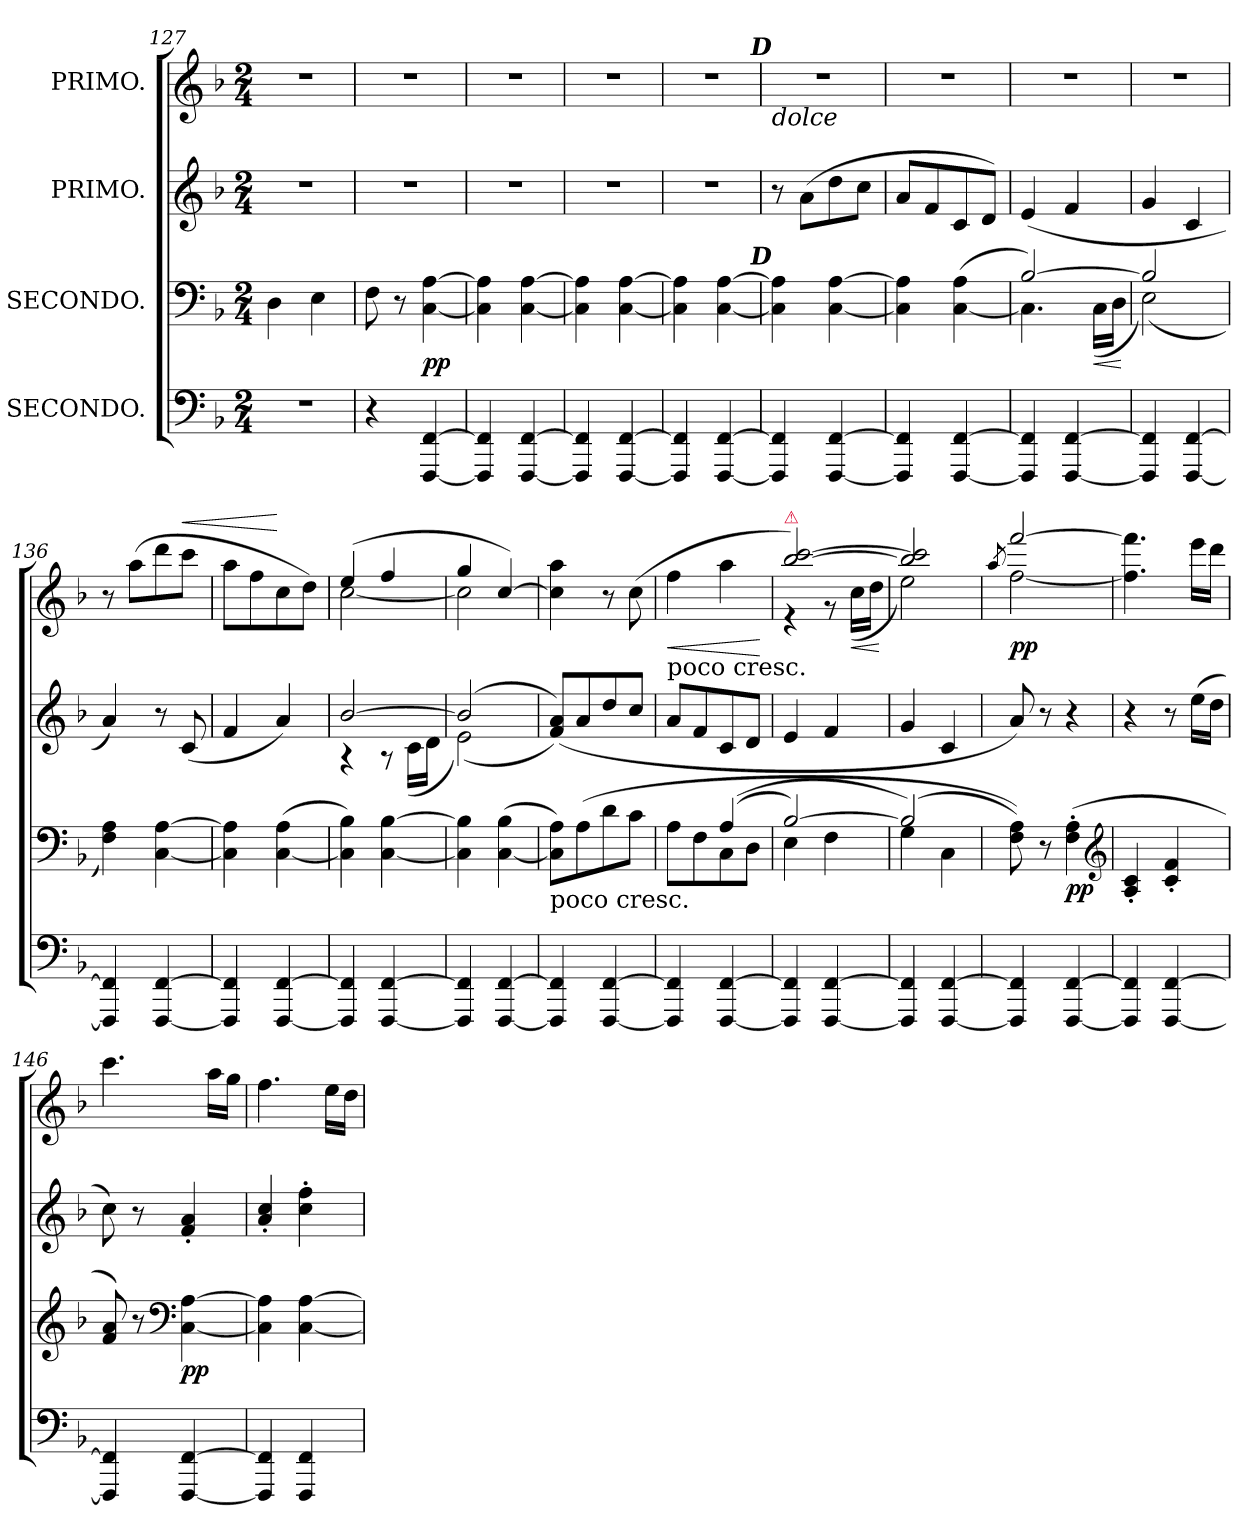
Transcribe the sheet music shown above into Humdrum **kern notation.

**kern	**kern	**dynam	**kern	**kern	**dynam
*part4	*part3	*part3	*part2	*part1	*part1
*staff4	*staff3	*staff3	*staff2	*staff1	*staff1
*I"SECONDO.	*I"SECONDO.	*	*I"PRIMO.	*I"PRIMO.	*
*clefF4	*clefF4	*	*clefG2	*clefG2	*
*k[b-]	*k[b-]	*	*k[b-]	*k[b-]	*
*d:	*d:	*	*d:	*d:	*
*M2/4	*M2/4	*	*M2/4	*M2/4	*
=127	=127	=127	=127	=127	=127
2r	4D\	.	2r	2r	.
.	4E\	.	.	.	.
=128	=128	=128	=128	=128	=128
4r	8F\	.	2r	2r	.
.	8r	.	.	.	.
[4FFF/ [4FF/	[4C\ [4A\	pp	.	.	.
=129	=129	=129	=129	=129	=129
4FFF]/ 4FF]/	4C]\ 4A]\	.	2r	2r	.
[4FFF/ [4FF/	[4C\ [4A\	.	.	.	.
=130	=130	=130	=130	=130	=130
4FFF]/ 4FF]/	4C]\ 4A]\	.	2r	2r	.
[4FFF/ [4FF/	[4C\ [4A\	.	.	.	.
=131	=131	=131	=131	=131	=131
4FFF]/ 4FF]/	4C]\ 4A]\	.	2r	2r	.
[4FFF/ [4FF/	[4C\ [4A\	.	.	.	.
=132	=132	=132	=132	=132	=132
!	!	!	!	!LO:TX:b:i:t=dolce	!
!	!	!	!	!LO:TX:a:Bi:rj:t=D	!
!	!LO:TX:a:Bi:rj:t=D	!	!	!	!
4FFF]/ 4FF]/	4C]\ 4A]\	.	8r	2r	.
.	.	.	(8a\L	.	.
[4FFF/ [4FF/	[4C\ [4A\	.	8dd\	.	.
.	.	.	8cc\J	.	.
=133	=133	=133	=133	=133	=133
4FFF]/ 4FF]/	4C]\ 4A]\	.	8a/L	2r	.
.	.	.	8f/	.	.
[4FFF/ [4FF/	([4C\ 4A\	.	8c/	.	.
.	.	.	8d/J)	.	.
=134	=134	=134	=134	=134	=134
*	*^	*	*	*	*
4FFF]/ 4FF]/	[2B-/)	4.C\]	.	(4e/	2r	.
[4FFF/ [4FF/	.	.	.	4f/	.	.
.	.	(16C\LL	<	.	.	.
.	.	16D\JJ	.	.	.	.
*	*v	*v	*	*	*	*
.	.	[	.	.	.
=135	=135	=135	=135	=135	=135
*	*^	*	*	*	*
4FFF]/ 4FF]/	2B-/]	(2E\)	.	4g/	2r	.
[4FFF/ [4FF/	.	.	.	4c/	.	.
*	*v	*v	*	*	*	*
=136	=136	=136	=136	=136	=136
4FFF]/ 4FF]/	4F\ 4A\)	.	4a/)	8r	.
.	.	.	.	(8aa\L	.
[4FFF/ [4FF/	[4C\ [4A\	.	8r	8ddd\	.
!	!	!	!	!	!LO:HP:a
.	.	.	(8c/	8ccc\J	<
=137	=137	=137	=137	=137	=137
4FFF]/ 4FF]/	4C]\ 4A]\	.	4f/	8aa\L	.
.	.	.	.	8ff\	.
[4FFF/ [4FF/	([4C\ 4A\	.	4a/)	8cc\	[
.	.	.	.	8dd\J)	.
=138	=138	=138	=138	=138	=138
*	*	*	*^	*^	*
4FFF]/ 4FF]/	4C]\ 4B-\)	.	[2b-/	4r	(4ee/	[2cc\	.
[4FFF/ [4FF/	[4C\ [4B-\	.	.	8r	4ff/	.	.
.	.	.	.	(16c\LL	.	.	.
.	.	.	.	16d\JJ	.	.	.
=139	=139	=139	=139	=139	=139	=139	=139
4FFF]/ 4FF]/	4C]\ 4B-]\	.	(2b-/]	(2e\)	4gg/	2cc\]	.
[4FFF/ [4FF/	([4C\ 4B-\	.	.	.	[4cc/)	.	.
*	*	*	*v	*v	*	*	*
*	*	*	*	*v	*v	*
=140	=140	=140	=140	=140	=140
!	!LO:TX:c:t=poco cresc.	!	!	!	!
4FFF]/ 4FF]/	8C]\ 8A\L)	.	(8f/ 8a/L))	4cc]\ 4aa\	.
.	(<8A\	.	8a/	.	.
[4FFF/ [4FF/	8d\	.	8dd/	8r	.
.	8c\J	.	8cc/J	(8cc\	.
=141	=141	=141	=141	=141	=141
*	*^	*	*	*	*
!	!	!	!	!	!LO:TX:c:t=poco cresc.	!
!	!	!	!	!	!	!LO:HP:b
4FFF]/ 4FF]/	4ryy	8A\L	.	8a/L	4ff\	<
.	.	8F\	.	8f/	.	.
[4FFF/ [4FF/	((4A/	8C\	.	8c/	4aa\	.
.	.	8D\J	.	8d/J	.	.
*	*v	*v	*	*	*	*
.	.	.	.	.	[
=142	=142	=142	=142	=142	=142
*	*^	*	*	*^	*
!	!	!	!	!	!LO:TX:a:color=crimson:t=⚠	!	!
4FFF]/ 4FF]/	[2B-/)	4E\	.	4e/	[2bb-/ [2ccc/)	4r	.
[4FFF/ [4FF/	.	4F\	.	4f/	.	8r	.
!	!	!	!	!	!	!	!LO:HP:b
.	.	.	.	.	.	(16cc\LL	<
.	.	.	.	.	.	16dd\JJ	.
*	*v	*v	*	*	*v	*v	*
.	.	.	.	.	[
=143	=143	=143	=143	=143	=143
*	*^	*	*	*^	*
4FFF]/ 4FF]/	(2B-/])	4G\	.	4g/	2bb-]/ 2ccc]/	2ee\)	.
[4FFF/ [4FF/	.	4C\	.	4c/	.	.	.
*	*v	*v	*	*	*	*	*
=144	=144	=144	=144	=144	=144	=144
.	.	.	.	8qaa/	.	.
4FFF]/ 4FF]/	8F\ 8A\))	.	8a/)	[2fff/	[2ff\	pp
.	8r	.	8r	.	.	.
[4FFF/ [4FF/	(4F'\ 4A'\	pp	4r	.	.	.
*	*	*	*	*v	*v	*
*	*clefG2	*	*	*	*
=145	=145	=145	=145	=145	=145
4FFF]/ 4FF]/	4A'/ 4c'/	.	4r	4.ff]\ 4.fff]\	.
[4FFF/ [4FF/	4c'/ 4f'/	.	8r	.	.
.	.	.	(16ee\LL	16eee\LL	.
.	.	.	16dd\JJ	16ddd\JJ	.
=146	=146	=146	=146	=146	=146
4FFF]/ 4FF]/	8f/ 8a/)	.	8cc\)	4.ccc\	.
.	8r	.	8r	.	.
*	*clefF4	*	*	*	*
[4FFF/ [4FF/	[4C\ [4A\	pp	4f'/ 4a'/	.	.
.	.	.	.	16aa\LL	.
.	.	.	.	16gg\JJ	.
=147	=147	=147	=147	=147	=147
4FFF]/ 4FF]/	4C]\ 4A]\	.	4a'/ 4cc'/	4.ff\	.
4FFF/ 4FF/	[4C\ [4A\	.	4cc'\ 4ff'\	.	.
.	.	.	.	16ee\LL	.
.	.	.	.	16dd\JJ	.
=	=	=	=	=	=
*-	*-	*-	*-	*-	*-
